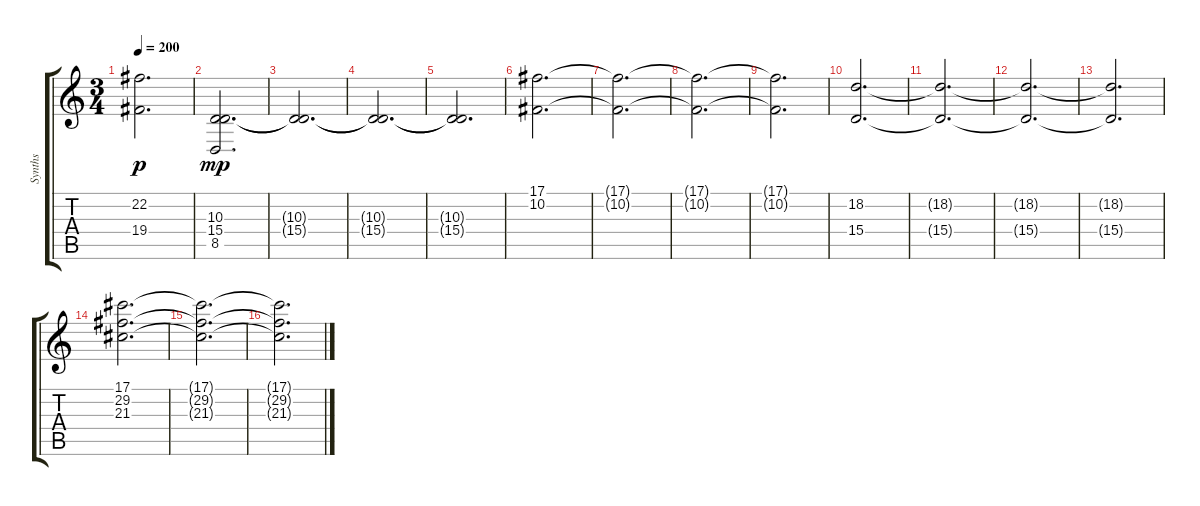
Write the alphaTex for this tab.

\track ("Synths" "Synths") {instrument stringensemble2}
\staff {score tabs}
\tuning (Db4 Ab3 E3 B2 Gb2 B1) {hide}
\ts (3 4)
\tempo 200
\clef g2
\ks c
(22.2{t} 19.4{t}).2{d dy p} |
(10.3 15.4 8.5).2{d dy mp} |
(10.3{t} 15.4{t}).2{d} |
(10.3{t} 15.4{t}).2{d} |
(10.3{t} 15.4{t}).2{d} |
(17.1 10.2).2{d} |
(17.1{t} 10.2{t}).2{d} |
(17.1{t} 10.2{t}).2{d} |
(17.1{t} 10.2{t}).2{d} |
(18.2 15.4).2{d} |
(18.2{t} 15.4{t}).2{d} |
(18.2{t} 15.4{t}).2{d} |
(18.2{t} 15.4{t}).2{d} |
(17.1 29.2 21.3).2{d} |
(17.1{t} 29.2{t} 21.3{t}).2{d} |
(17.1{t} 29.2{t} 21.3{t}).2{d}
